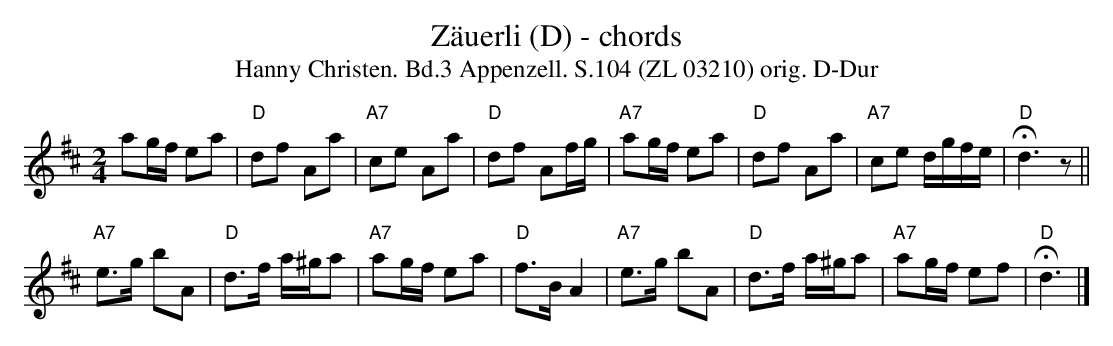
X:1
T:Zäuerli (D) - chords
T:Hanny Christen. Bd.3 Appenzell. S.104 (ZL 03210) orig. D-Dur
M:2/4
L:1/8
K:D %%MIDI gchordon
ag/f/ ea | "D"df Aa | "A7"ce Aa | "D"df Af/g/ | \
"A7"ag/f/ ea | "D"df Aa | "A7"ce d/g/f/e/ | !fermata!"D"d3 z ||
"A7"e>g bA | "D"d>f a/^g/a | "A7"ag/f/ ea | "D"f>B A2 | "A7"e>g bA |  "D"d>f a/^g/a | "A7"ag/f/ ef |"D"!fermata!d3 |]
